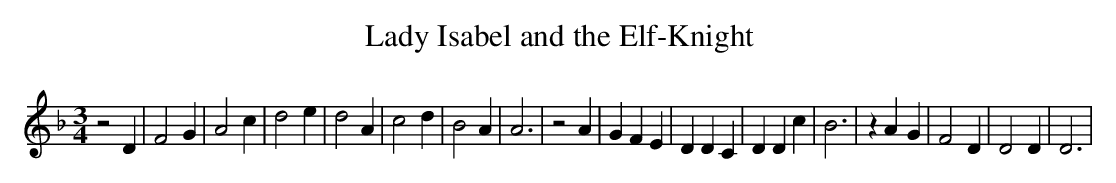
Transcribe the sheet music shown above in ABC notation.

X:1
T:Lady Isabel and the Elf-Knight
M:3/4
L:1/4
K:F
 z2 D| F2 G| A2 c| d2 e| d2 A| c2 d| B2 A| A3| z2 A| G F E| D D C|\
 D D c| B3| z A- G| F2 D| D2 D| D3|
